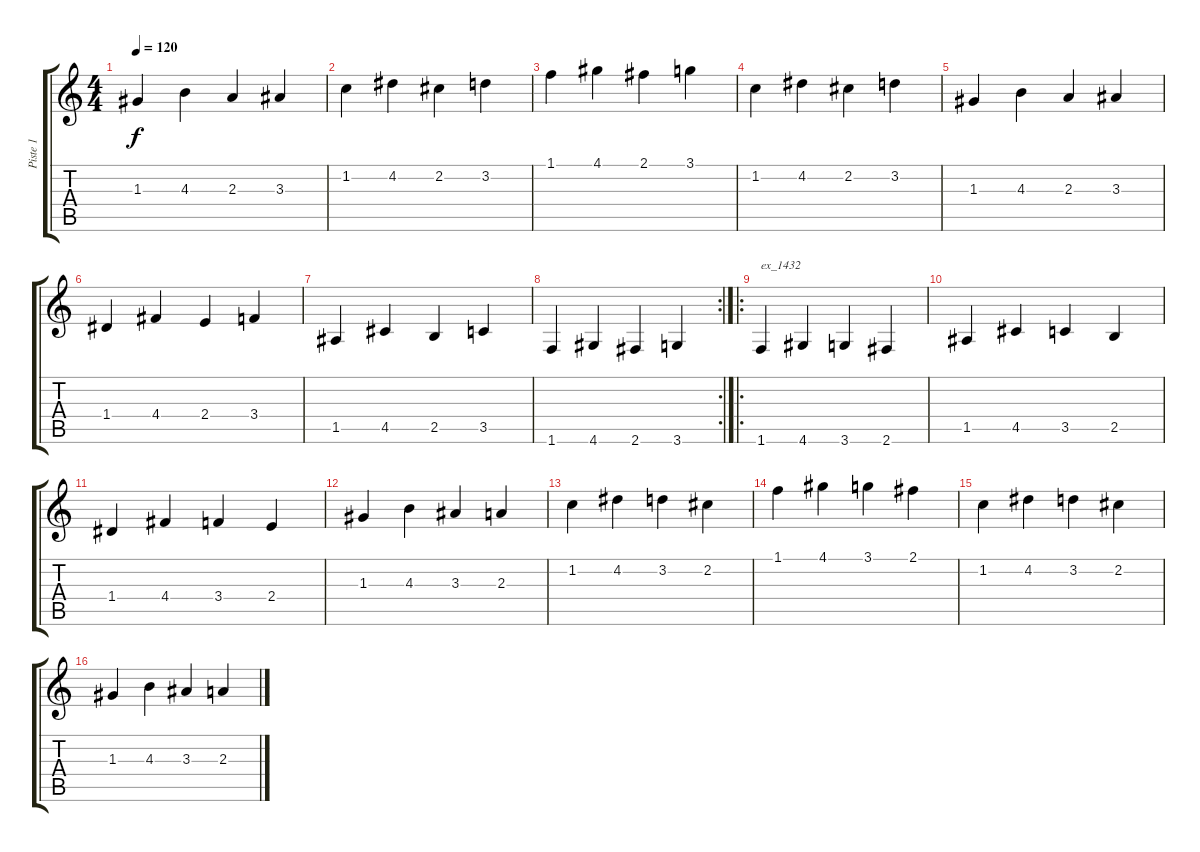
\track ("Piste 1" "Piste 1") {instrument acousticguitarsteel}
\staff {score tabs}
\tuning (E4 B3 G3 D3 A2 E2) {hide}
\ts (4 4)
\tempo 120
\clef g2
\ks c
1.3.4{dy f} 4.3.4 2.3.4 3.3.4 |
1.2.4 4.2.4 2.2.4 3.2.4 |
1.1.4 4.1.4 2.1.4 3.1.4 |
1.2.4 4.2.4 2.2.4 3.2.4 |
1.3.4 4.3.4 2.3.4 3.3.4 |
1.4.4 4.4.4 2.4.4 3.4.4 |
1.5.4 4.5.4 2.5.4 3.5.4 |
\rc 2
1.6.4 4.6.4 2.6.4 3.6.4 |
\ro
1.6.4{txt "ex_1432"} 4.6.4 3.6.4 2.6.4 |
1.5.4 4.5.4 3.5.4 2.5.4 |
1.4.4 4.4.4 3.4.4 2.4.4 |
1.3.4 4.3.4 3.3.4 2.3.4 |
1.2.4 4.2.4 3.2.4 2.2.4 |
1.1.4 4.1.4 3.1.4 2.1.4 |
1.2.4 4.2.4 3.2.4 2.2.4 |
1.3.4 4.3.4 3.3.4 2.3.4
